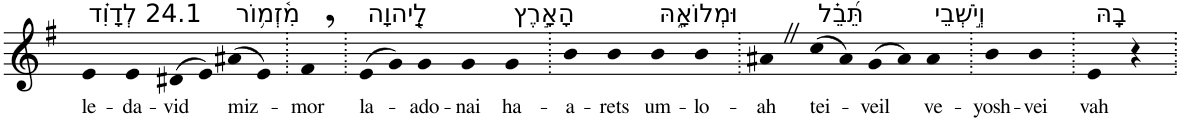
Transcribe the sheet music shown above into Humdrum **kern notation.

**kern	**text
*part1	*part1
*staff1	*staff1
*I"Piano	*
*I'Pno	*
*clefG2	*
*k[f#]	*
*G:	*
=1	=1
!LO:TX:a:t=24.1 לְדָוִ֗ד	!
!	!LO:LY:b
4e	le-
!	!LO:LY:b
4e	-da-
!	!LO:LY:b
(>8d#X	-vid
8e)	.
!LO:TX:a:t=מִ֫זְמ֥וֹר	!
!	!LO:LY:b
(>8a#X	miz-
8e)	.
=2.	=2.
!	!LO:LY:b
4f#,	-mor
=3.	=3.
!LO:TX:a:t=לַֽ֭יהוָה	!
!	!LO:LY:b
(>8e	la-
8g)	.
!	!LO:LY:b
4g	-ado-
!	!LO:LY:b
4g	-nai
!LO:TX:a:t=הָאָ֣רֶץ	!
!	!LO:LY:b
4g	ha-
=4.	=4.
!	!LO:LY:b
4b	-a-
!	!LO:LY:b
4b	-rets
!LO:TX:a:t=וּמְלוֹאָ֑הּ	!
!	!LO:LY:b
4b	um-
!	!LO:LY:b
4b	-lo-
=5.	=5.
!	!LO:LY:b
4a#XZ	-ah
!LO:TX:a:t=תֵּ֝בֵ֗ל	!
!	!LO:LY:b
(>8cc	tei-
8a#)	.
!	!LO:LY:b
(>8g	-veil
8a#)	.
!LO:TX:a:t=וְיֹ֣שְׁבֵי	!
!	!LO:LY:b
4a#	ve-
=6.	=6.
!	!LO:LY:b
4b	-yosh-
!	!LO:LY:b
4b	-vei
=7.	=7.
!LO:TX:a:t=בָֽהּ	!
!	!LO:LY:b
4e	vah
4r	.
=.	=.
*-	*-
